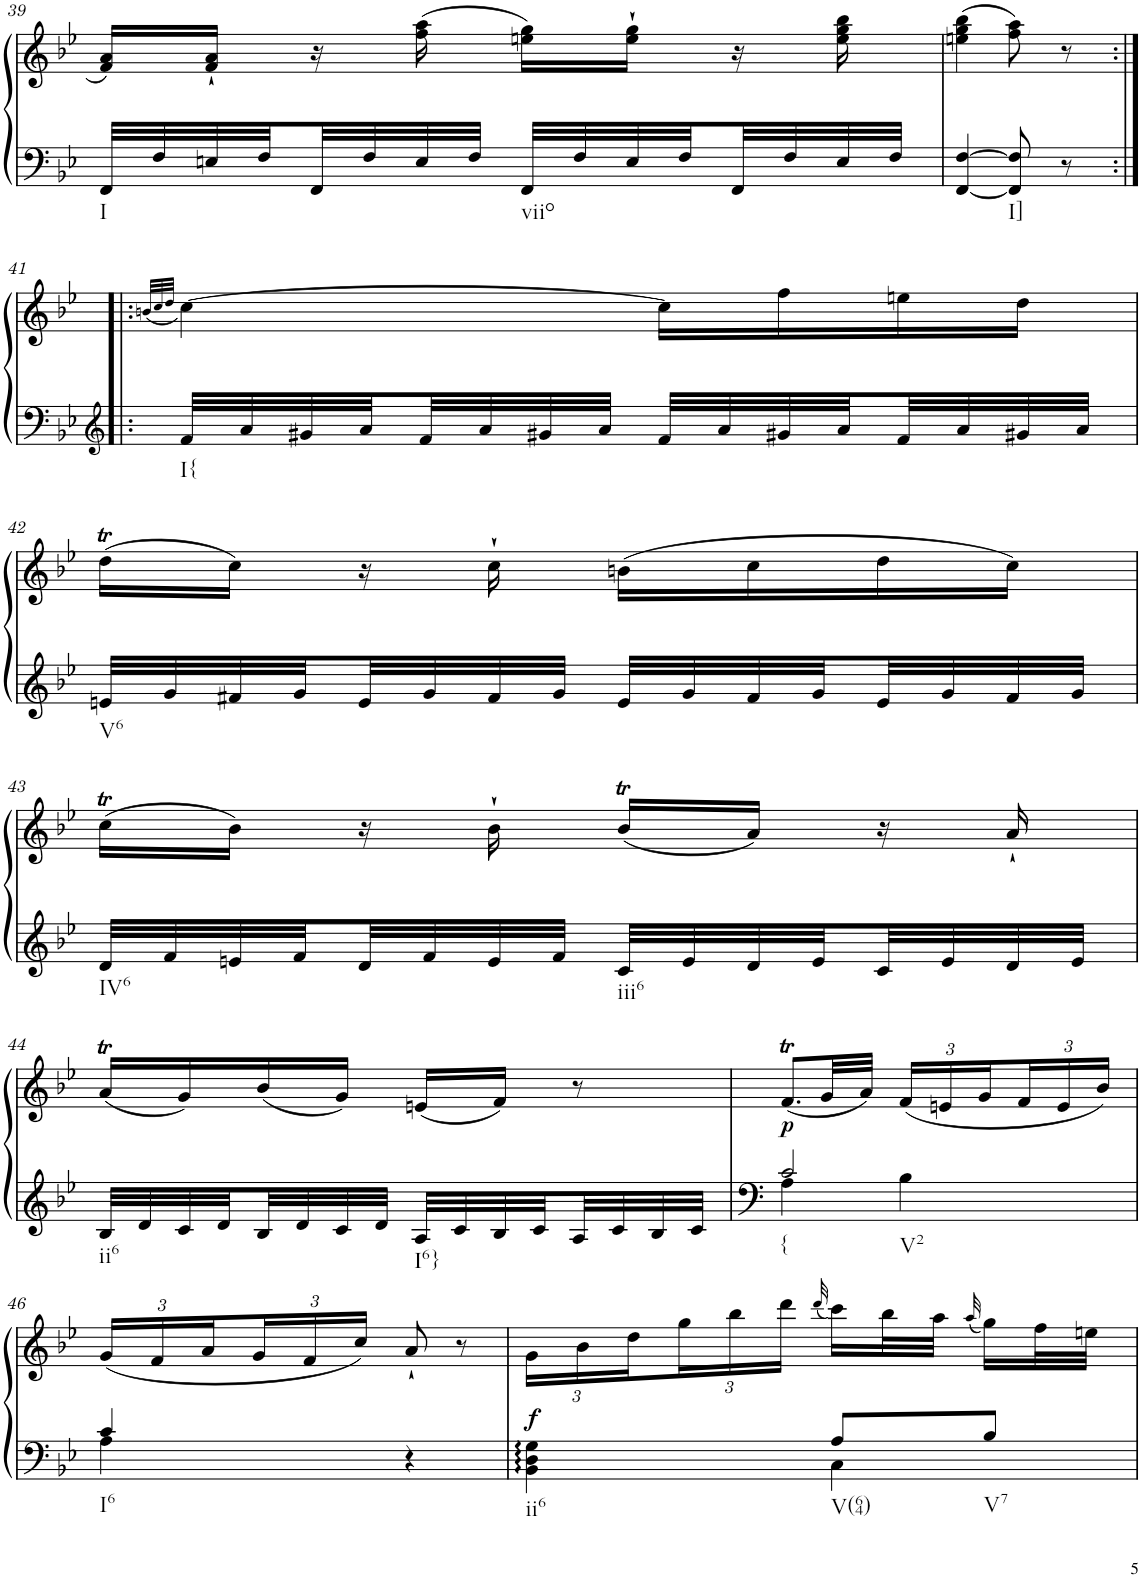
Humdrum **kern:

**kern	**kern	**dynam
*part1	*part1	*part1
*staff2	*staff1	*staff1/2
*I"Klavier linke Hand	*	*
!!LO:PB:g=z
*clefF4	*clefG2	*
*k[b-e-]	*k[b-e-]	*
*M2/4	*M2/4	*
=39	=39	=39
!LO:TX:b:t=I	!	!
32FF/LLL	16f/ 16a/LL	.
32F/	.	.
32En/	16f/` 16a/`JJ	.
32F/	.	.
32FF/	16r	.
32F/	.	.
32E/	(16ff\ 16aa\	.
32F/JJJ	.	.
!LO:TX:b:t=viio	!	!
32FF/LLL	16een\ 16gg\LL)	.
32F/	.	.
32E/	16ee\` 16gg\`JJ	.
32F/	.	.
32FF/	16r	.
32F/	.	.
32E/	16ee\ 16gg\ 16bb-\	.
32F/JJJ	.	.
=40	=40	=40
[4FF/ [4F/	(4een\ 4gg\ 4bb-\	.
!LO:TX:b:t=I]	!	!
8FF/] 8F/]	8ff\ 8aa\)	.
8r	8r	.
!!LO:LB:g=z
=41:|!|:	=41:|!|:	=41:|!|:
*clefG2	*	*
.	(32qbn/LLL	.
.	32qcc/	.
.	32qdd/JJJ	.
!LO:TX:b:t=I{	!	!
32f/LLL	[4cc\)	.
32a/	.	.
32g#X/	.	.
32a/	.	.
32f/	.	.
32a/	.	.
32g#X/	.	.
32a/JJJ	.	.
32f/LLL	16cc\LL]	.
32a/	.	.
32g#X/	16ff\	.
32a/	.	.
32f/	16een\	.
32a/	.	.
32g#X/	16dd\JJ	.
32a/JJJ	.	.
!!LO:LB:g=z
=42	=42	=42
!LO:TX:b:t=V6	!	!
32en/LLL	(16ddt\LL	.
32g/	.	.
32f#X/	16cc\JJ)	.
32g/	.	.
32e/	16r	.
32g/	.	.
32f#/	16cc`\	.
32g/JJJ	.	.
32e/LLL	(16bn\LL	.
32g/	.	.
32f#/	16cc\	.
32g/	.	.
32e/	16dd\	.
32g/	.	.
32f#/	16cc\JJ)	.
32g/JJJ	.	.
!!LO:LB:g=z
=43	=43	=43
!LO:TX:b:t=IV6	!	!
32d/LLL	(16ccT\LL	.
32f/	.	.
32en/	16b-\JJ)	.
32f/	.	.
32d/	16r	.
32f/	.	.
32e/	16b-`\	.
32f/JJJ	.	.
!LO:TX:b:t=iii6	!	!
32c/LLL	(16b-T/LL	.
32e/	.	.
32d/	16a/JJ)	.
32e/	.	.
32c/	16r	.
32e/	.	.
32d/	16a`/	.
32e/JJJ	.	.
!!LO:LB:g=z
=44	=44	=44
!LO:TX:b:t=ii6	!	!
32B-/LLL	(16at/LL	.
32d/	.	.
32c/	16g/)	.
32d/	.	.
32B-/	(16b-/	.
32d/	.	.
32c/	16g/JJ)	.
32d/JJJ	.	.
!LO:TX:b:t=I6}	!	!
32A/LLL	(16en/LL	.
32c/	.	.
32B-/	16f/JJ)	.
32c/	.	.
32A/	8r	.
32c/	.	.
32B-/	.	.
32c/JJJ	.	.
=45	=45	=45
*^	*	*
!LO:TX:b:t={	!	!	!
!LO:TX:b:t=V2	!	!	!
!	!	!	!LO:DY:b
2c/	4A\	(8.fT/L	p
.	.	32g/LL	.
.	.	32a/JJJ)	.
*	*	*Xbrackettup	*
.	4B-\	(24f/LL	.
.	.	24en/	.
.	.	24g/	.
.	.	24f/	.
.	.	24e/	.
.	.	24b-/JJ)	.
!!LO:LB:g=z
=46	=46	=46	=46
!LO:TX:b:t=I6	!	!	!
4c/	4A\	(24g/LL	.
.	.	24f/	.
.	.	24a/	.
.	.	24g/	.
.	.	24f/	.
.	.	24cc/JJ)	.
4r	4ryy	8a`/	.
.	.	8r	.
=47	=47	=47	=47
!LO:TX:b:t=ii6	!	!	!
!	!	!	!LO:DY:a=2
4BB-\ 4D\ 4G\	4ryy	24g\LL	f
.	.	24b-\	.
.	.	24dd\	.
.	.	24gg\	.
.	.	24bb-\	.
.	.	24ddd\JJ	.
.	.	(32qddd/	.
!LO:TX:b:t=V(64)	!	!	!
8A/L	4C\	16ccc\LL)	.
.	.	32bb-\L	.
.	.	32aa\JJJ	.
.	.	(32qaa/	.
!LO:TX:b:t=V7	!	!	!
8B-/J	.	16gg\LL)	.
.	.	32ff\L	.
.	.	32een\JJJ	.
*v	*v	*	*
=	=	=
*-	*-	*-
